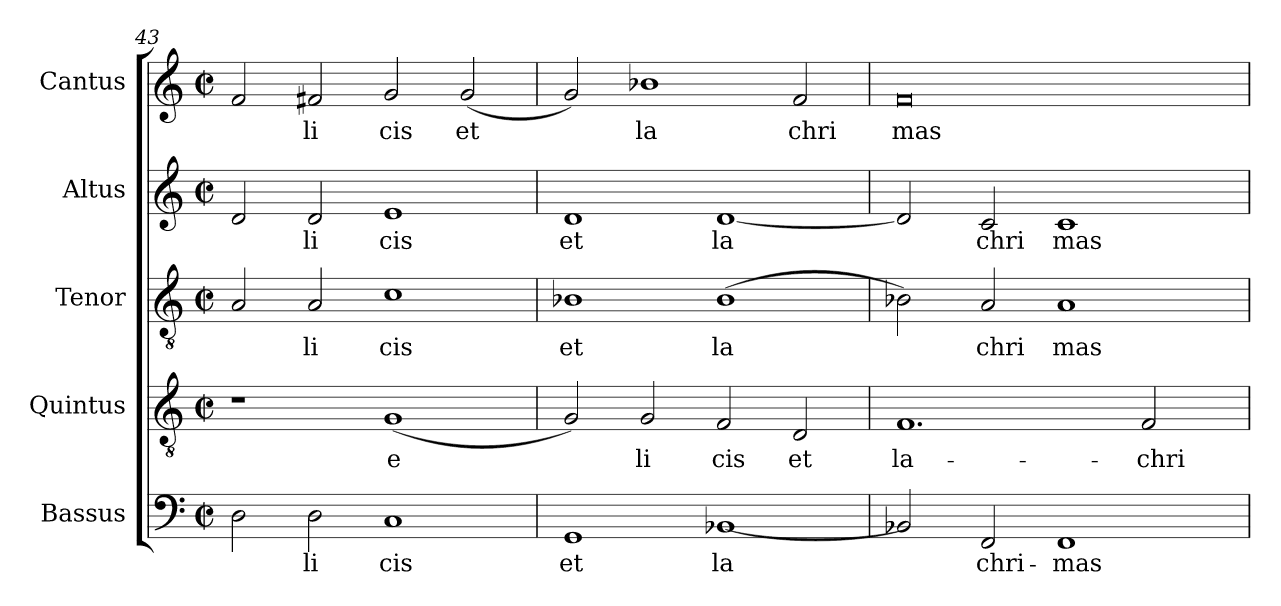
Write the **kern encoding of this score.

**kern	**text	**kern	**text	**kern	**text	**kern	**text	**kern	**text
*part5	*part5	*part4	*part4	*part3	*part3	*part2	*part2	*part1	*part1
*staff5	*staff5	*staff4	*staff4	*staff3	*staff3	*staff2	*staff2	*staff1	*staff1
*I"Bassus	*	*I"Quintus	*	*I"Tenor	*	*I"Altus	*	*I"Cantus	*
*clefF4	*	*clefGv2	*	*clefGv2	*	*clefG2	*	*clefG2	*
*M2/2	*	*M2/2	*	*M2/2	*	*M2/2	*	*M2/2	*
*met(c|)	*	*met(c|)	*	*met(c|)	*	*met(c|)	*	*met(c|)	*
=43	=43	=43	=43	=43	=43	=43	=43	=43	=43
2D\	.	1r	.	2A/	.	2d/	.	2f/	.
!	!LO:LY:b:cj	!	!	!	!LO:LY:b:cj	!	!LO:LY:b:cj	!	!LO:LY:b:cj
2D\	li	.	.	2A/	li	2d/	li	2f#X/	li
!	!LO:LY:b:cj	!	!LO:LY:b:rj	!	!LO:LY:b:cj	!	!LO:LY:b:cj	!	!LO:LY:b:cj
1C	cis	(<1G	e	1c	cis	1e	cis	2g/	cis
!	!	!	!	!	!	!	!	!	!LO:LY:b:cj
.	.	.	.	.	.	.	.	(<2g/	et
=44	=44	=44	=44	=44	=44	=44	=44	=44	=44
!	!LO:LY:b:cj	!	!	!	!LO:LY:b:cj	!	!LO:LY:b:cj	!	!
1GG	et	2G/)	.	1B-X	et	1d	et	2g/)	.
!	!	!	!LO:LY:b:cj	!	!	!	!	!	!LO:LY:b:cj
.	.	2G/	li	.	.	.	.	1b-X	la
!	!LO:LY:b:cj	!	!LO:LY:b:cj	!	!LO:LY:b:cj	!	!LO:LY:b:cj	!	!
[>1BB-X	la	2F/	cis	(<1B-	la	[>1d	la	.	.
!	!	!	!LO:LY:b:cj	!	!	!	!	!	!LO:LY:b:cj
.	.	2D/	et	.	.	.	.	2f/	chri
!!LO:LB:g=z
=45	=45	=45	=45	=45	=45	=45	=45	=45	=45
!	!	!	!LO:LY:b:cj	!	!	!	!	!	!LO:LY:b:cj
*^	*	*	*	*^	*	*	*	*	*
2BB-X/]	64ryy	.	1.F	la-	2B-X\)	64ryy	.	2d/]	.	0f	mas
.	1ryy	.	.	.	.	1ryy	.	.	.	.	.
!	!	!LO:LY:b:cj	!	!	!	!	!LO:LY:b:cj	!	!LO:LY:b:cj	!	!
2FF/	.	chri-	.	.	2A/	.	chri	2c/	chri	.	.
!	!	!LO:LY:b:cj	!	!	!	!	!LO:LY:b:cj	!	!LO:LY:b:cj	!	!
1FF	.	-mas	.	.	1A	.	mas	1c	mas	.	.
.	2ryy	.	.	.	.	2ryy	.	.	.	.	.
!	!	!	!	!LO:LY:b:cj	!	!	!	!	!	!	!
.	.	.	2F/	-chri-	.	.	.	.	.	.	.
.	4ryy	.	.	.	.	4ryy	.	.	.	.	.
.	8...ryy	.	.	.	.	8...ryy	.	.	.	.	.
*v	*v	*	*	*	*v	*v	*	*	*	*	*
=	=	=	=	=	=	=	=	=	=
*-	*-	*-	*-	*-	*-	*-	*-	*-	*-
